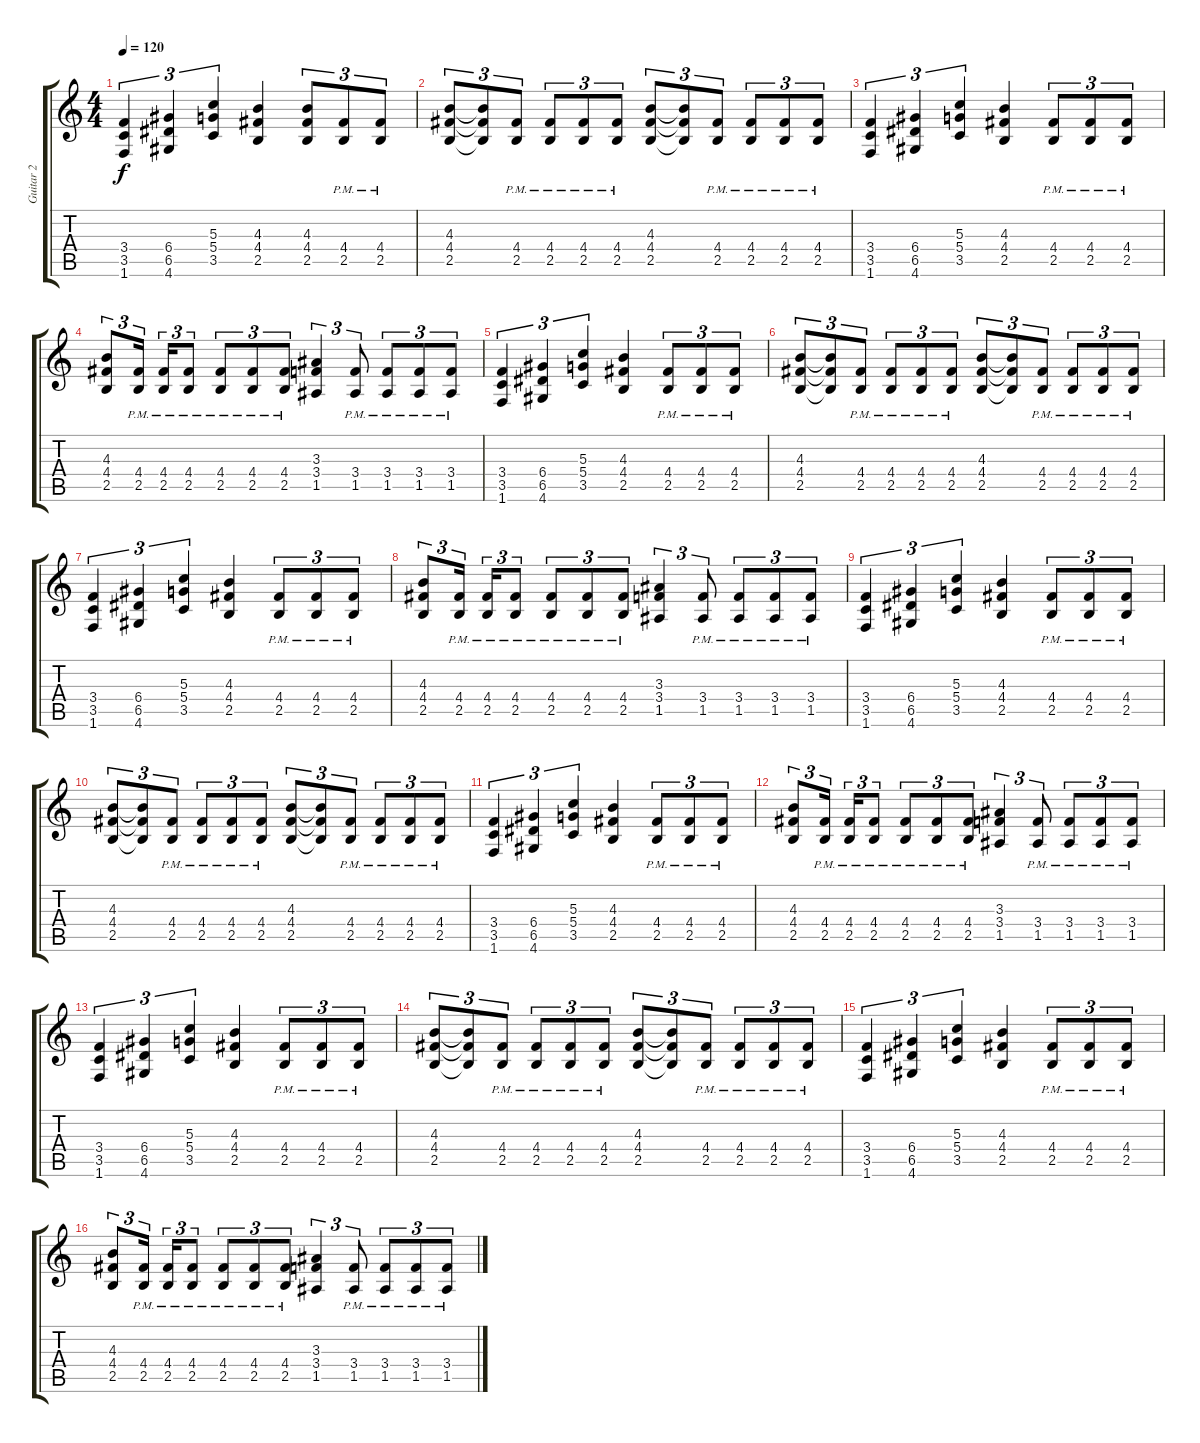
\track ("Guitar 2" "Guitar 2") {instrument overdrivenguitar}
\staff {score tabs}
\tuning (E4 B3 G3 D3 A2 E2) {hide}
\ts (4 4)
\tempo 120
\clef g2
\ks c
(3.4 3.5 1.6).4{tu (3 2) dy f} (6.4 6.5 4.6).4{tu (3 2)} (5.3 5.4 3.5).4{tu (3 2)} (4.3 4.4 2.5).4 (4.3 4.4 2.5).8{tu (3 2)} (4.4{pm} 2.5{pm}).8{tu (3 2)} (4.4{pm} 2.5{pm}).8{tu (3 2)} |
(4.3 4.4 2.5).8{tu (3 2)} (4.3{t} 4.4{t} 2.5{t}).8{tu (3 2)} (4.4{pm} 2.5{pm}).8{tu (3 2)} (4.4{pm} 2.5{pm}).8{tu (3 2)} (4.4{pm} 2.5{pm}).8{tu (3 2)} (4.4{pm} 2.5{pm}).8{tu (3 2)} (4.3 4.4 2.5).8{tu (3 2)} (4.3{t} 4.4{t} 2.5{t}).8{tu (3 2)} (4.4{pm} 2.5{pm}).8{tu (3 2)} (4.4{pm} 2.5{pm}).8{tu (3 2)} (4.4{pm} 2.5{pm}).8{tu (3 2)} (4.4{pm} 2.5{pm}).8{tu (3 2)} |
(3.4 3.5 1.6).4{tu (3 2)} (6.4 6.5 4.6).4{tu (3 2)} (5.3 5.4 3.5).4{tu (3 2)} (4.3 4.4 2.5).4 (4.4{pm} 2.5{pm}).8{tu (3 2)} (4.4{pm} 2.5{pm}).8{tu (3 2)} (4.4{pm} 2.5{pm}).8{tu (3 2)} |
(4.3 4.4 2.5).8{tu (3 2)} (4.4{pm} 2.5{pm}).16{tu (3 2)} (4.4{pm} 2.5{pm}).16{tu (3 2)} (4.4{pm} 2.5{pm}).8{tu (3 2)} (4.4{pm} 2.5{pm}).8{tu (3 2)} (4.4{pm} 2.5{pm}).8{tu (3 2)} (4.4{pm} 2.5{pm}).8{tu (3 2)} (3.3 3.4 1.5).4{tu (3 2)} (3.4{pm} 1.5{pm}).8{tu (3 2)} (3.4{pm} 1.5{pm}).8{tu (3 2)} (3.4{pm} 1.5{pm}).8{tu (3 2)} (3.4{pm} 1.5{pm}).8{tu (3 2)} |
(3.4 3.5 1.6).4{tu (3 2)} (6.4 6.5 4.6).4{tu (3 2)} (5.3 5.4 3.5).4{tu (3 2)} (4.3 4.4 2.5).4 (4.4{pm} 2.5{pm}).8{tu (3 2)} (4.4{pm} 2.5{pm}).8{tu (3 2)} (4.4{pm} 2.5{pm}).8{tu (3 2)} |
(4.3 4.4 2.5).8{tu (3 2)} (4.3{t} 4.4{t} 2.5{t}).8{tu (3 2)} (4.4{pm} 2.5{pm}).8{tu (3 2)} (4.4{pm} 2.5{pm}).8{tu (3 2)} (4.4{pm} 2.5{pm}).8{tu (3 2)} (4.4{pm} 2.5{pm}).8{tu (3 2)} (4.3 4.4 2.5).8{tu (3 2)} (4.3{t} 4.4{t} 2.5{t}).8{tu (3 2)} (4.4{pm} 2.5{pm}).8{tu (3 2)} (4.4{pm} 2.5{pm}).8{tu (3 2)} (4.4{pm} 2.5{pm}).8{tu (3 2)} (4.4{pm} 2.5{pm}).8{tu (3 2)} |
(3.4 3.5 1.6).4{tu (3 2)} (6.4 6.5 4.6).4{tu (3 2)} (5.3 5.4 3.5).4{tu (3 2)} (4.3 4.4 2.5).4 (4.4{pm} 2.5{pm}).8{tu (3 2)} (4.4{pm} 2.5{pm}).8{tu (3 2)} (4.4{pm} 2.5{pm}).8{tu (3 2)} |
(4.3 4.4 2.5).8{tu (3 2)} (4.4{pm} 2.5{pm}).16{tu (3 2)} (4.4{pm} 2.5{pm}).16{tu (3 2)} (4.4{pm} 2.5{pm}).8{tu (3 2)} (4.4{pm} 2.5{pm}).8{tu (3 2)} (4.4{pm} 2.5{pm}).8{tu (3 2)} (4.4{pm} 2.5{pm}).8{tu (3 2)} (3.3 3.4 1.5).4{tu (3 2)} (3.4{pm} 1.5{pm}).8{tu (3 2)} (3.4{pm} 1.5{pm}).8{tu (3 2)} (3.4{pm} 1.5{pm}).8{tu (3 2)} (3.4{pm} 1.5{pm}).8{tu (3 2)} |
(3.4 3.5 1.6).4{tu (3 2)} (6.4 6.5 4.6).4{tu (3 2)} (5.3 5.4 3.5).4{tu (3 2)} (4.3 4.4 2.5).4 (4.4{pm} 2.5{pm}).8{tu (3 2)} (4.4{pm} 2.5{pm}).8{tu (3 2)} (4.4{pm} 2.5{pm}).8{tu (3 2)} |
(4.3 4.4 2.5).8{tu (3 2)} (4.3{t} 4.4{t} 2.5{t}).8{tu (3 2)} (4.4{pm} 2.5{pm}).8{tu (3 2)} (4.4{pm} 2.5{pm}).8{tu (3 2)} (4.4{pm} 2.5{pm}).8{tu (3 2)} (4.4{pm} 2.5{pm}).8{tu (3 2)} (4.3 4.4 2.5).8{tu (3 2)} (4.3{t} 4.4{t} 2.5{t}).8{tu (3 2)} (4.4{pm} 2.5{pm}).8{tu (3 2)} (4.4{pm} 2.5{pm}).8{tu (3 2)} (4.4{pm} 2.5{pm}).8{tu (3 2)} (4.4{pm} 2.5{pm}).8{tu (3 2)} |
(3.4 3.5 1.6).4{tu (3 2)} (6.4 6.5 4.6).4{tu (3 2)} (5.3 5.4 3.5).4{tu (3 2)} (4.3 4.4 2.5).4 (4.4{pm} 2.5{pm}).8{tu (3 2)} (4.4{pm} 2.5{pm}).8{tu (3 2)} (4.4{pm} 2.5{pm}).8{tu (3 2)} |
(4.3 4.4 2.5).8{tu (3 2)} (4.4{pm} 2.5{pm}).16{tu (3 2)} (4.4{pm} 2.5{pm}).16{tu (3 2)} (4.4{pm} 2.5{pm}).8{tu (3 2)} (4.4{pm} 2.5{pm}).8{tu (3 2)} (4.4{pm} 2.5{pm}).8{tu (3 2)} (4.4{pm} 2.5{pm}).8{tu (3 2)} (3.3 3.4 1.5).4{tu (3 2)} (3.4{pm} 1.5{pm}).8{tu (3 2)} (3.4{pm} 1.5{pm}).8{tu (3 2)} (3.4{pm} 1.5{pm}).8{tu (3 2)} (3.4{pm} 1.5{pm}).8{tu (3 2)} |
(3.4 3.5 1.6).4{tu (3 2)} (6.4 6.5 4.6).4{tu (3 2)} (5.3 5.4 3.5).4{tu (3 2)} (4.3 4.4 2.5).4 (4.4{pm} 2.5{pm}).8{tu (3 2)} (4.4{pm} 2.5{pm}).8{tu (3 2)} (4.4{pm} 2.5{pm}).8{tu (3 2)} |
(4.3 4.4 2.5).8{tu (3 2)} (4.3{t} 4.4{t} 2.5{t}).8{tu (3 2)} (4.4{pm} 2.5{pm}).8{tu (3 2)} (4.4{pm} 2.5{pm}).8{tu (3 2)} (4.4{pm} 2.5{pm}).8{tu (3 2)} (4.4{pm} 2.5{pm}).8{tu (3 2)} (4.3 4.4 2.5).8{tu (3 2)} (4.3{t} 4.4{t} 2.5{t}).8{tu (3 2)} (4.4{pm} 2.5{pm}).8{tu (3 2)} (4.4{pm} 2.5{pm}).8{tu (3 2)} (4.4{pm} 2.5{pm}).8{tu (3 2)} (4.4{pm} 2.5{pm}).8{tu (3 2)} |
(3.4 3.5 1.6).4{tu (3 2)} (6.4 6.5 4.6).4{tu (3 2)} (5.3 5.4 3.5).4{tu (3 2)} (4.3 4.4 2.5).4 (4.4{pm} 2.5{pm}).8{tu (3 2)} (4.4{pm} 2.5{pm}).8{tu (3 2)} (4.4{pm} 2.5{pm}).8{tu (3 2)} |
(4.3 4.4 2.5).8{tu (3 2)} (4.4{pm} 2.5{pm}).16{tu (3 2)} (4.4{pm} 2.5{pm}).16{tu (3 2)} (4.4{pm} 2.5{pm}).8{tu (3 2)} (4.4{pm} 2.5{pm}).8{tu (3 2)} (4.4{pm} 2.5{pm}).8{tu (3 2)} (4.4{pm} 2.5{pm}).8{tu (3 2)} (3.3 3.4 1.5).4{tu (3 2)} (3.4{pm} 1.5{pm}).8{tu (3 2)} (3.4{pm} 1.5{pm}).8{tu (3 2)} (3.4{pm} 1.5{pm}).8{tu (3 2)} (3.4{pm} 1.5{pm}).8{tu (3 2)}
